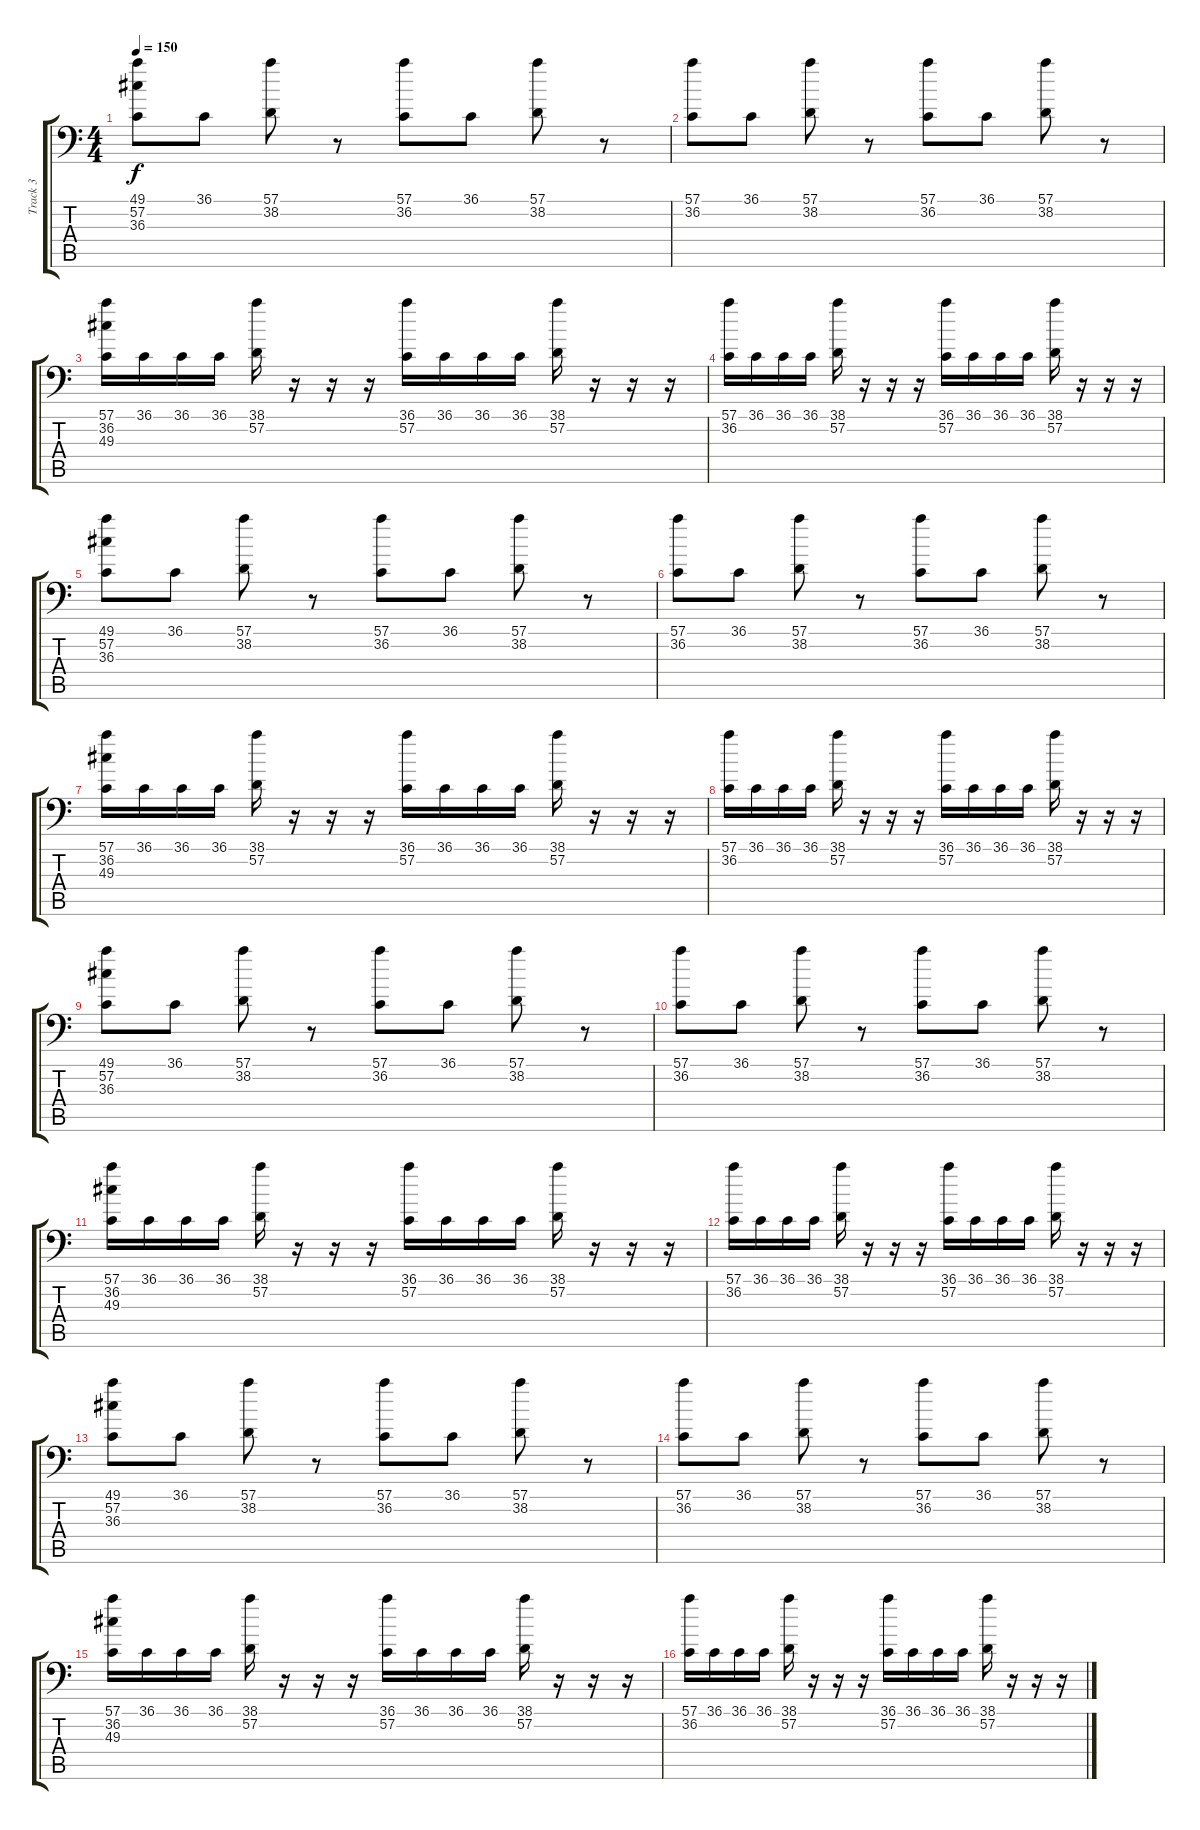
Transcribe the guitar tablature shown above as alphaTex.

\track ("Track 3" "Track 3") {instrument acousticgrandpiano}
\staff {score tabs}
\tuning (C-1 C-1 C-1 C-1 C-1 C-1) {hide}
\ts (4 4)
\tempo 150
\clef f4
\ks c
(49.1 57.2 36.3).8{dy f} 36.1.8 (57.1 38.2).8 r.8 (57.1 36.2).8 36.1.8 (57.1 38.2).8 r.8 |
(57.1 36.2).8 36.1.8 (57.1 38.2).8 r.8 (57.1 36.2).8 36.1.8 (57.1 38.2).8 r.8 |
(57.1 36.2 49.3).16 36.1.16 36.1.16 36.1.16 (38.1 57.2).16 r.16 r.16 r.16 (36.1 57.2).16 36.1.16 36.1.16 36.1.16 (38.1 57.2).16 r.16 r.16 r.16 |
(57.1 36.2).16 36.1.16 36.1.16 36.1.16 (38.1 57.2).16 r.16 r.16 r.16 (36.1 57.2).16 36.1.16 36.1.16 36.1.16 (38.1 57.2).16 r.16 r.16 r.16 |
(49.1 57.2 36.3).8 36.1.8 (57.1 38.2).8 r.8 (57.1 36.2).8 36.1.8 (57.1 38.2).8 r.8 |
(57.1 36.2).8 36.1.8 (57.1 38.2).8 r.8 (57.1 36.2).8 36.1.8 (57.1 38.2).8 r.8 |
(57.1 36.2 49.3).16 36.1.16 36.1.16 36.1.16 (38.1 57.2).16 r.16 r.16 r.16 (36.1 57.2).16 36.1.16 36.1.16 36.1.16 (38.1 57.2).16 r.16 r.16 r.16 |
(57.1 36.2).16 36.1.16 36.1.16 36.1.16 (38.1 57.2).16 r.16 r.16 r.16 (36.1 57.2).16 36.1.16 36.1.16 36.1.16 (38.1 57.2).16 r.16 r.16 r.16 |
(49.1 57.2 36.3).8 36.1.8 (57.1 38.2).8 r.8 (57.1 36.2).8 36.1.8 (57.1 38.2).8 r.8 |
(57.1 36.2).8 36.1.8 (57.1 38.2).8 r.8 (57.1 36.2).8 36.1.8 (57.1 38.2).8 r.8 |
(57.1 36.2 49.3).16 36.1.16 36.1.16 36.1.16 (38.1 57.2).16 r.16 r.16 r.16 (36.1 57.2).16 36.1.16 36.1.16 36.1.16 (38.1 57.2).16 r.16 r.16 r.16 |
(57.1 36.2).16 36.1.16 36.1.16 36.1.16 (38.1 57.2).16 r.16 r.16 r.16 (36.1 57.2).16 36.1.16 36.1.16 36.1.16 (38.1 57.2).16 r.16 r.16 r.16 |
(49.1 57.2 36.3).8 36.1.8 (57.1 38.2).8 r.8 (57.1 36.2).8 36.1.8 (57.1 38.2).8 r.8 |
(57.1 36.2).8 36.1.8 (57.1 38.2).8 r.8 (57.1 36.2).8 36.1.8 (57.1 38.2).8 r.8 |
(57.1 36.2 49.3).16 36.1.16 36.1.16 36.1.16 (38.1 57.2).16 r.16 r.16 r.16 (36.1 57.2).16 36.1.16 36.1.16 36.1.16 (38.1 57.2).16 r.16 r.16 r.16 |
(57.1 36.2).16 36.1.16 36.1.16 36.1.16 (38.1 57.2).16 r.16 r.16 r.16 (36.1 57.2).16 36.1.16 36.1.16 36.1.16 (38.1 57.2).16 r.16 r.16 r.16
